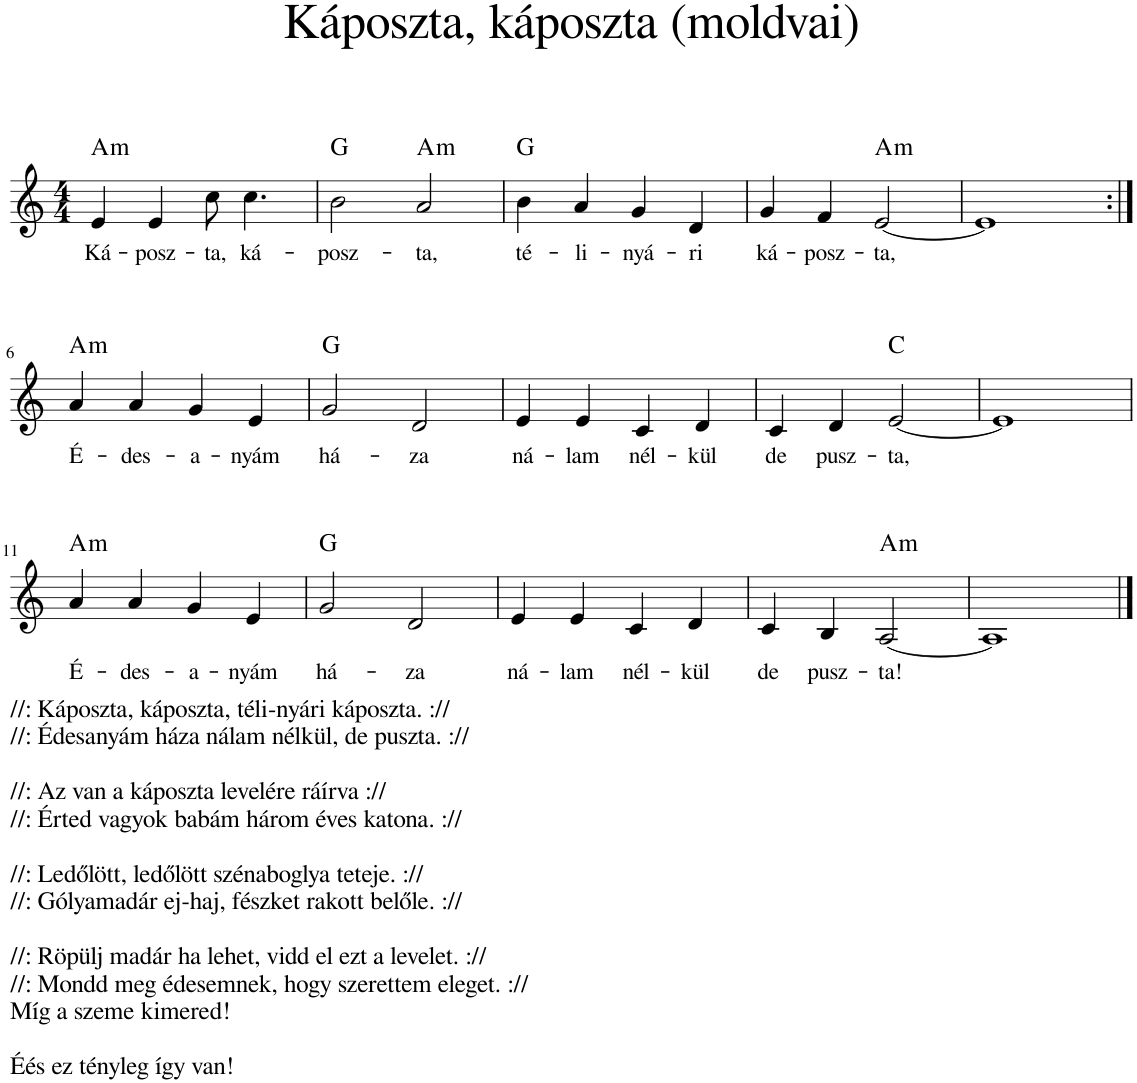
**kern	**text	**harte
*part1	*part1	*part1
*staff1	*staff1	*
*I"Piano	*	*
*I'Pno.	*	*
*clefG2	*	*
*k[]	*	*
*M4/4	*	*
=1	=1	=1
!	!LO:LY:b	!LO:H:kt=m
4e/	Ká-	A:min
!	!LO:LY:b	!
4e/	-posz-	.
!	!LO:LY:b	!
8cc\	-ta,	.
!	!LO:LY:b	!
4.cc\	ká-	.
=2	=2	=2
!	!LO:LY:b	!
2b\	-posz-	G:maj
!	!LO:LY:b	!LO:H:kt=m
2a/	-ta,	A:min
=3	=3	=3
!	!LO:LY:b	!
4b\	té-	G:maj
!	!LO:LY:b	!
4a/	-li-	.
!	!LO:LY:b	!
4g/	-nyá-	.
!	!LO:LY:b	!
4d/	-ri	.
=4	=4	=4
!	!LO:LY:b	!
4g/	ká-	.
!	!LO:LY:b	!
4f/	-posz-	.
!	!LO:LY:b	!LO:H:kt=m
[2e/	-ta,	A:min
=5	=5	=5
1e]	.	.
!!LO:LB:g=z
=6:|!	=6:|!	=6:|!
!	!LO:LY:b	!LO:H:kt=m
4a/	É-	A:min
!	!LO:LY:b	!
4a/	-des-	.
!	!LO:LY:b	!
4g/	-a-	.
!	!LO:LY:b	!
4e/	-nyám	.
=7	=7	=7
!	!LO:LY:b	!
2g/	há-	G:maj
!	!LO:LY:b	!
2d/	-za	.
=8	=8	=8
!	!LO:LY:b	!
4e/	ná-	.
!	!LO:LY:b	!
4e/	-lam	.
!	!LO:LY:b	!
4c/	nél-	.
!	!LO:LY:b	!
4d/	-kül	.
=9	=9	=9
!	!LO:LY:b	!
4c/	de	.
!	!LO:LY:b	!
4d/	pusz-	.
!	!LO:LY:b	!
[2e/	-ta,	C:maj
=10	=10	=10
1e]	.	.
!!LO:LB:g=z
=11	=11	=11
!LO:TX:b:t=//&colon; Káposzta, káposzta, téli-nyári káposzta. &colon;//	!	!
!LO:TX:b:t=//&colon; Édesanyám háza nálam nélkül, de puszta. &colon;//	!	!
!LO:TX:b:t=//&colon; Az van a káposzta levelére ráírva &colon;//	!	!
!LO:TX:b:t=//&colon; Érted vagyok babám három éves katona. &colon;//	!	!
!LO:TX:b:t=//&colon; Ledőlött, ledőlött szénaboglya teteje. &colon;//	!	!
!LO:TX:b:t=//&colon; Gólyamadár ej-haj, fészket rakott belőle. &colon;//	!	!
!LO:TX:b:t=//&colon; Röpülj madár ha lehet, vidd el ezt a levelet. &colon;//	!	!
!LO:TX:b:t=//&colon; Mondd meg édesemnek, hogy szerettem eleget. &colon;//	!	!
!LO:TX:b:t=Míg a szeme kimered!	!	!
!LO:TX:b:t=Éés ez tényleg így van!	!	!
!	!LO:LY:b	!LO:H:kt=m
4a/	É-	A:min
!	!LO:LY:b	!
4a/	-des-	.
!	!LO:LY:b	!
4g/	-a-	.
!	!LO:LY:b	!
4e/	-nyám	.
=12	=12	=12
!	!LO:LY:b	!
2g/	há-	G:maj
!	!LO:LY:b	!
2d/	-za	.
=13	=13	=13
!	!LO:LY:b	!
4e/	ná-	.
!	!LO:LY:b	!
4e/	-lam	.
!	!LO:LY:b	!
4c/	nél-	.
!	!LO:LY:b	!
4d/	-kül	.
=14	=14	=14
!	!LO:LY:b	!
4c/	de	.
!	!LO:LY:b	!
4B/	pusz-	.
!	!LO:LY:b	!LO:H:kt=m
[2A/	-ta!	A:min
=15	=15	=15
1A]	.	.
==	==	==
*-	*-	*-
